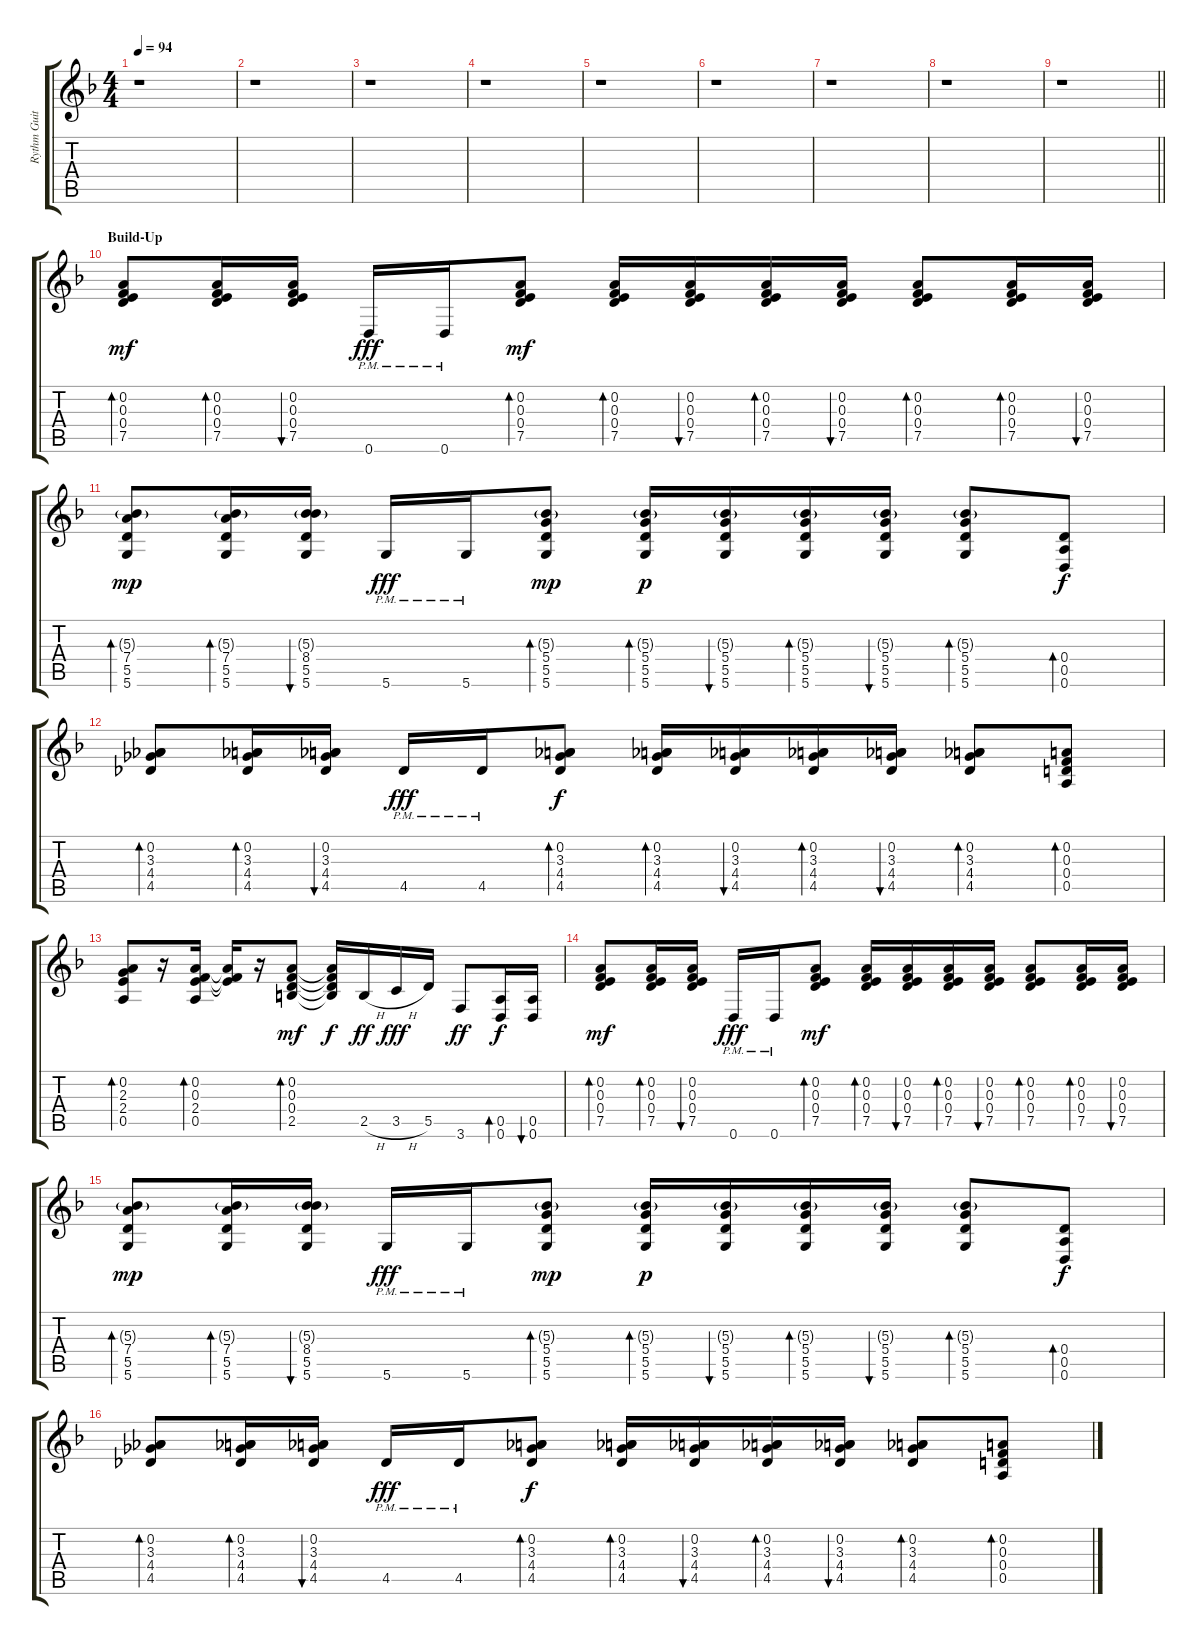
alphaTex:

\track ("Rythm Guitar 1" "Rythm Guit") {instrument distortionguitar}
\staff {score tabs}
\tuning (E4 A3 F3 D3 A2 D2) {hide}
\ts (4 4)
\tempo 94
\clef g2
\ks dminor
r.1{dy f} |
r.1 |
r.1 |
r.1 |
r.1 |
r.1 |
r.1 |
r.1 |
\barLineRight lightlight
r.1 |
\section ("" "Build-Up")
(0.2 0.3 0.4 7.5).8{bd 30 dy mf} (0.2 0.3 0.4 7.5).16{bd 30} (0.2 0.3 0.4 7.5).16{bu 30} 0.6{pm}.16{dy fff} 0.6{pm}.16 (0.2 0.3 0.4 7.5).8{bd 30 dy mf} (0.2 0.3 0.4 7.5).16{bd 30} (0.2 0.3 0.4 7.5).16{bu 30} (0.2 0.3 0.4 7.5).16{bd 30} (0.2 0.3 0.4 7.5).16{bu 30} (0.2 0.3 0.4 7.5).8{bd 30} (0.2 0.3 0.4 7.5).16{bd 30} (0.2 0.3 0.4 7.5).16{bu 30} |
(5.3{g} 7.4 5.5 5.6).8{bd 30 dy mp} (5.3{g} 7.4 5.5 5.6).16{bd 30} (5.3{g} 8.4 5.5 5.6).16{bu 30} 5.6{pm}.16{dy fff} 5.6{pm}.16 (5.3{g} 5.4 5.5 5.6).8{bd 30 dy mp} (5.3{g} 5.4 5.5 5.6).16{bd 30 dy p} (5.3{g} 5.4 5.5 5.6).16{bu 30} (5.3{g} 5.4 5.5 5.6).16{bd 30} (5.3{g} 5.4 5.5 5.6).16{bu 30} (5.3{g} 5.4 5.5 5.6).8{bd 30} (0.4 0.5 0.6).8{bd 30 dy f} |
(0.2 3.3 4.4 4.5).8{bd 30} (0.2 3.3 4.4 4.5).16{bd 30} (0.2 3.3 4.4 4.5).16{bu 30} 4.5{pm}.16{dy fff} 4.5{pm}.16 (0.2 3.3 4.4 4.5).8{bd 30 dy f} (0.2 3.3 4.4 4.5).16{bd 30} (0.2 3.3 4.4 4.5).16{bu 30} (0.2 3.3 4.4 4.5).16{bd 30} (0.2 3.3 4.4 4.5).16{bu 30} (0.2 3.3 4.4 4.5).8{bd 30} (0.2 0.3 0.4 0.5).8{bd 30} |
(0.2 2.3 2.4 0.5).8{bd 30} r.16 (0.2 0.3 2.4 0.5).16{bd 30} (0.2{t} 0.3{t} 2.4{t}).16 r.16 (0.2 0.3 0.4 2.5).8{bd 30 dy mf} (0.2{t} 0.3{t} 0.4{t} 2.5{t}).16{dy f} 2.5{h}.16{dy ff} 3.5{h}.16{dy fff} 5.5.16 3.6.8{dy ff} (0.5 0.6).16{bd 30 dy f} (0.5 0.6).16{bu 30} |
(0.2 0.3 0.4 7.5).8{bd 30 dy mf} (0.2 0.3 0.4 7.5).16{bd 30} (0.2 0.3 0.4 7.5).16{bu 30} 0.6{pm}.16{dy fff} 0.6{pm}.16 (0.2 0.3 0.4 7.5).8{bd 30 dy mf} (0.2 0.3 0.4 7.5).16{bd 30} (0.2 0.3 0.4 7.5).16{bu 30} (0.2 0.3 0.4 7.5).16{bd 30} (0.2 0.3 0.4 7.5).16{bu 30} (0.2 0.3 0.4 7.5).8{bd 30} (0.2 0.3 0.4 7.5).16{bd 30} (0.2 0.3 0.4 7.5).16{bu 30} |
(5.3{g} 7.4 5.5 5.6).8{bd 30 dy mp} (5.3{g} 7.4 5.5 5.6).16{bd 30} (5.3{g} 8.4 5.5 5.6).16{bu 30} 5.6{pm}.16{dy fff} 5.6{pm}.16 (5.3{g} 5.4 5.5 5.6).8{bd 30 dy mp} (5.3{g} 5.4 5.5 5.6).16{bd 30 dy p} (5.3{g} 5.4 5.5 5.6).16{bu 30} (5.3{g} 5.4 5.5 5.6).16{bd 30} (5.3{g} 5.4 5.5 5.6).16{bu 30} (5.3{g} 5.4 5.5 5.6).8{bd 30} (0.4 0.5 0.6).8{bd 30 dy f} |
(0.2 3.3 4.4 4.5).8{bd 30} (0.2 3.3 4.4 4.5).16{bd 30} (0.2 3.3 4.4 4.5).16{bu 30} 4.5{pm}.16{dy fff} 4.5{pm}.16 (0.2 3.3 4.4 4.5).8{bd 30 dy f} (0.2 3.3 4.4 4.5).16{bd 30} (0.2 3.3 4.4 4.5).16{bu 30} (0.2 3.3 4.4 4.5).16{bd 30} (0.2 3.3 4.4 4.5).16{bu 30} (0.2 3.3 4.4 4.5).8{bd 30} (0.2 0.3 0.4 0.5).8{bd 30}
